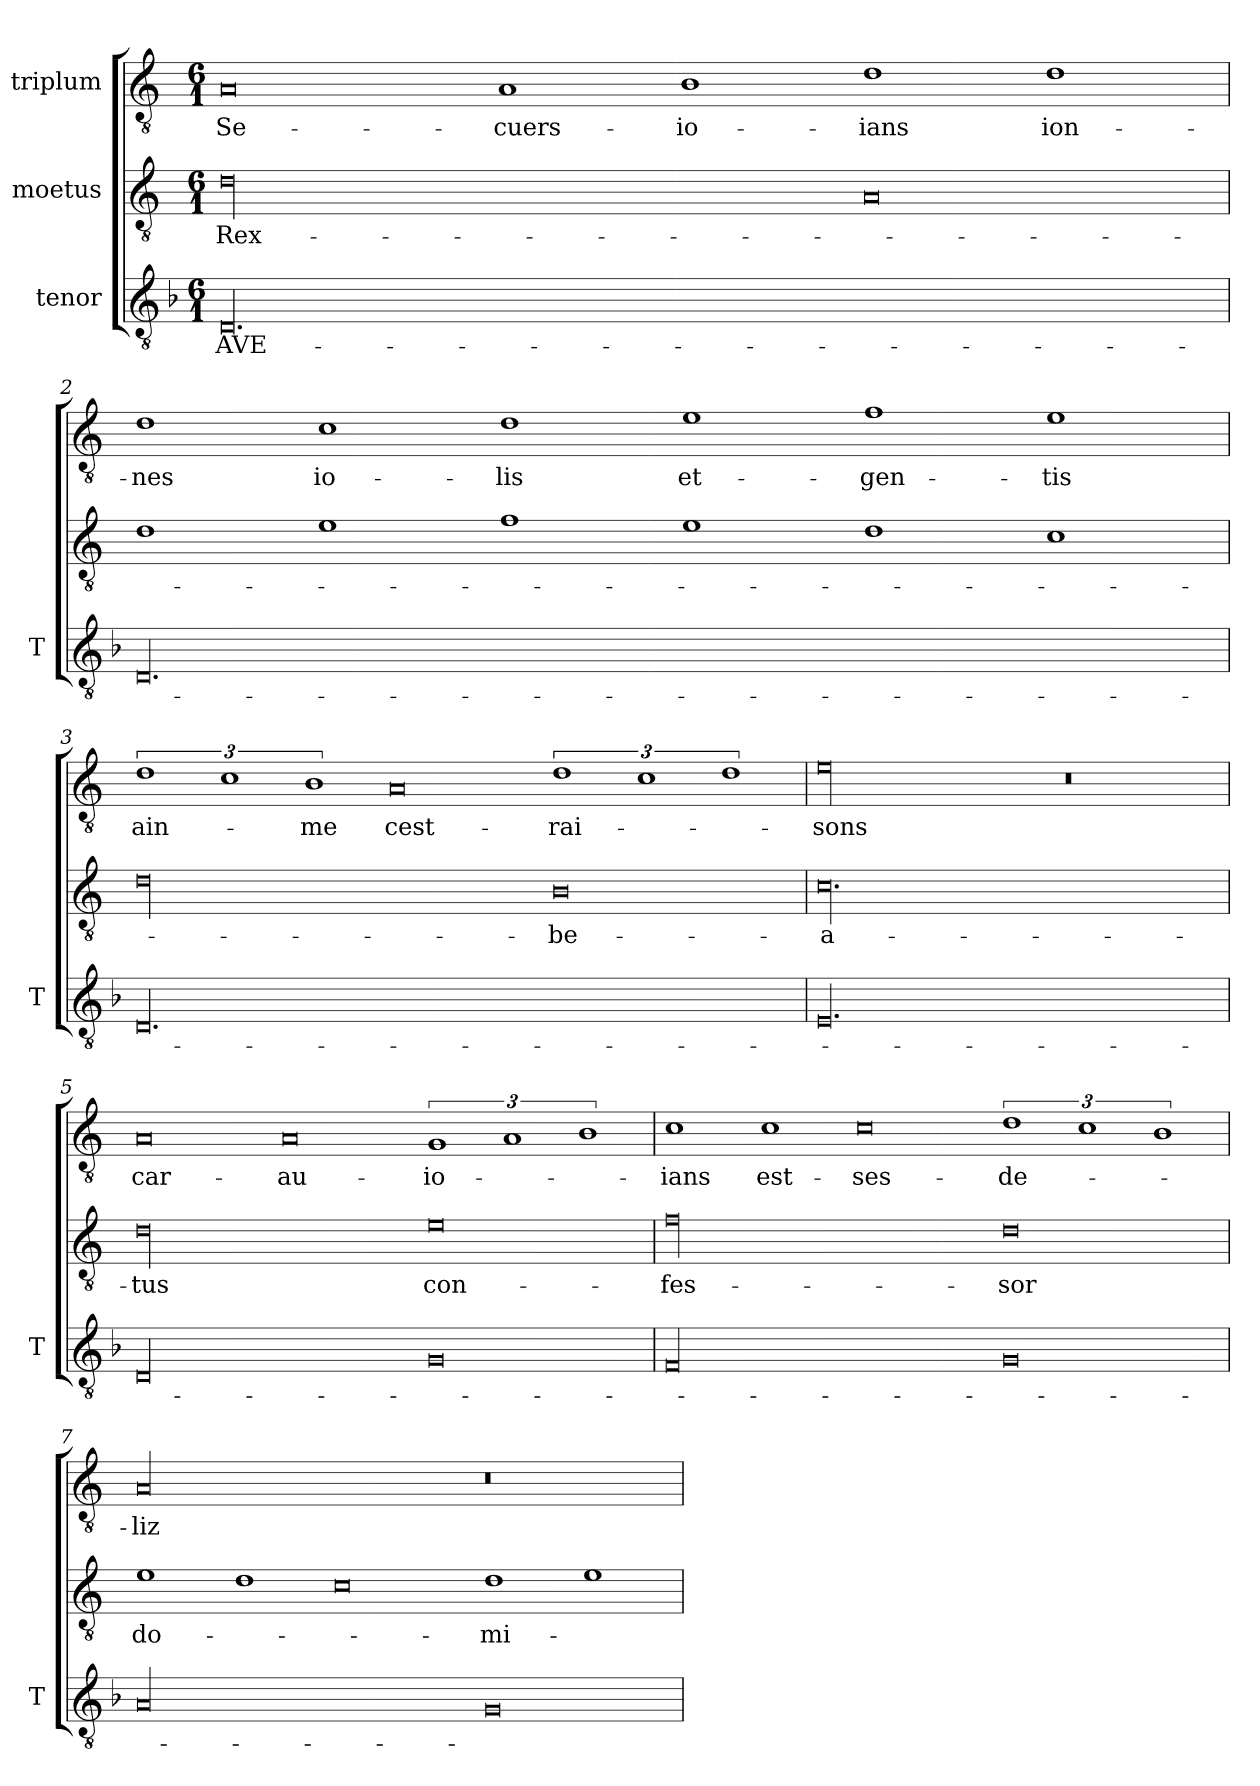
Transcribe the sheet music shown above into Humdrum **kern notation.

**kern	**text	**kern	**text	**kern	**text
*part3	*part3	*part2	*part2	*part1	*part1
*staff3	*staff3	*staff2	*staff2	*staff1	*staff1
*I"tenor	*	*I"moetus	*	*I"triplum	*
*I'T	*	*	*	*	*
*clefGv2	*	*clefGv2	*	*clefGv2	*
*k[b-]	*	*k[]	*	*k[]	*
*F:	*	*C:	*	*C:	*
*M6/1	*	*M6/1	*	*M6/1	*
=1	=1	=1	=1	=1	=1
00.D/	AVE-	00d\	Rex-	0A/	Se-
.	.	.	.	1A/	cuers-
.	.	.	.	1B\	io-
.	.	0A/	.	1d\	-ians
.	.	.	.	1d\	ion-
=2	=2	=2	=2	=2	=2
00.D/	.	1d\	.	1d\	-nes
.	.	1e\	.	1c\	io-
.	.	1f\	.	1d\	-lis
.	.	1e\	.	1e\	et-
.	.	1d\	.	1f\	gen-
.	.	1c\	.	1e\	-tis
=3	=3	=3	=3	=3	=3
00.D/	.	00d\	.	3%2d\	ain-
.	.	.	.	3%2c\	.
.	.	.	.	3%2B\	-me
.	.	.	.	0A/	cest-
.	.	0B\	be-	3%2d\	rai-
.	.	.	.	3%2c\	.
.	.	.	.	3%2d\	.
!!LO:LB:g=z
=4	=4	=4	=4	=4	=4
00.E/	.	00.c\	-a-	00e\	-sons
.	.	.	.	0r	.
=5	=5	=5	=5	=5	=5
00D/	.	00d\	-tus	0A/	car-
.	.	.	.	0A/	au-
0G/	.	0e\	con-	3%2G/	io-
.	.	.	.	3%2A/	.
.	.	.	.	3%2B\	.
=6	=6	=6	=6	=6	=6
00F/	.	00f\	-fes-	1c\	-ians
.	.	.	.	1c\	est-
.	.	.	.	0c\	ses-
0G/	.	0d\	-sor	3%2d\	de-
.	.	.	.	3%2c\	.
.	.	.	.	3%2B\	.
=7	=7	=7	=7	=7	=7
00A/	.	1e\	do-	00A/	-liz
.	.	1d\	.	.	.
.	.	0c\	.	.	.
0G/	.	1d\	-mi-	0r	.
.	.	1e\	.	.	.
=	=	=	=	=	=
*-	*-	*-	*-	*-	*-
